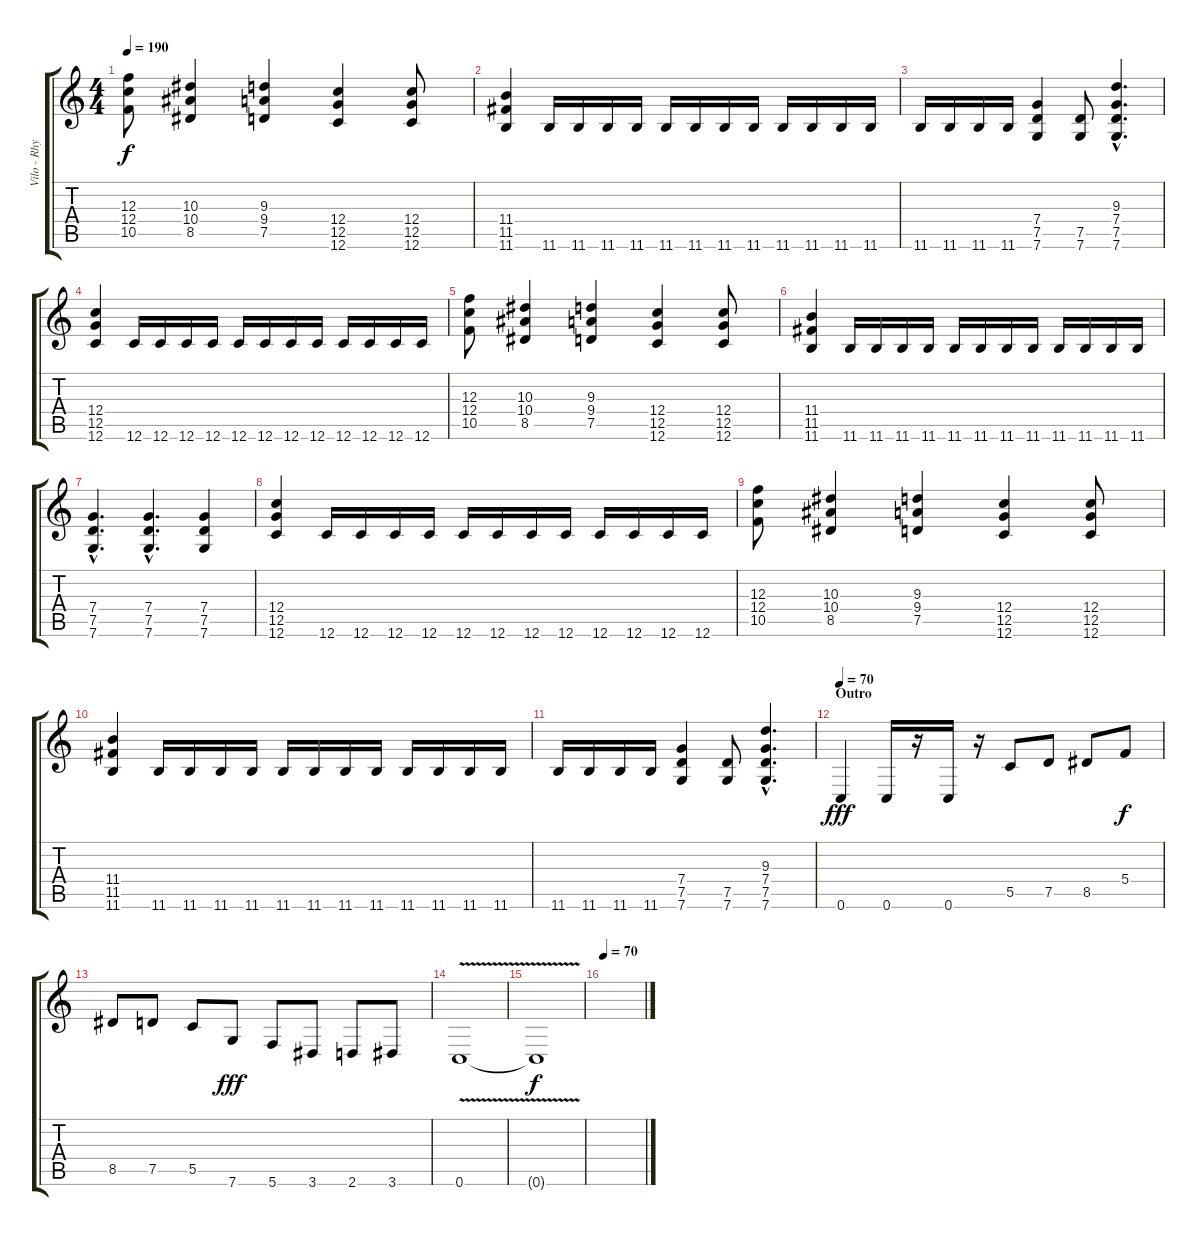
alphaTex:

\track ("Vilo - Rhythm" "Vilo - Rhy") {instrument distortionguitar}
\staff {score tabs}
\tuning (D4 A3 F3 C3 G2 C2) {hide}
\ts (4 4)
\tempo 190
\clef g2
\ks c
(12.3 12.4 10.5).8{dy f instrument overdrivenguitar} (10.3 10.4 8.5).4 (9.3 9.4 7.5).4 (12.4 12.5 12.6).4 (12.4 12.5 12.6).8 |
(11.4 11.5 11.6).4 11.6.16{instrument distortionguitar} 11.6.16 11.6.16 11.6.16 11.6.16 11.6.16 11.6.16 11.6.16 11.6.16 11.6.16 11.6.16 11.6.16 |
11.6.16 11.6.16 11.6.16 11.6.16 (7.4 7.5 7.6).4 (7.5 7.6).8 (9.3{hac} 7.4{hac} 7.5{hac} 7.6{hac}).4{d} |
(12.4 12.5 12.6).4{volume 13 instrument overdrivenguitar} 12.6.16{instrument distortionguitar} 12.6.16 12.6.16 12.6.16 12.6.16 12.6.16 12.6.16 12.6.16 12.6.16 12.6.16 12.6.16 12.6.16 |
(12.3 12.4 10.5).8{instrument overdrivenguitar} (10.3 10.4 8.5).4 (9.3 9.4 7.5).4 (12.4 12.5 12.6).4 (12.4 12.5 12.6).8 |
(11.4 11.5 11.6).4 11.6.16{instrument distortionguitar} 11.6.16 11.6.16 11.6.16 11.6.16 11.6.16 11.6.16 11.6.16 11.6.16 11.6.16 11.6.16 11.6.16 |
(7.4{hac} 7.5{hac} 7.6{hac}).4{d instrument overdrivenguitar} (7.4{hac} 7.5{hac} 7.6{hac}).4{d} (7.4 7.5 7.6).4 |
(12.4 12.5 12.6).4 12.6.16{instrument distortionguitar} 12.6.16 12.6.16 12.6.16 12.6.16 12.6.16 12.6.16 12.6.16 12.6.16 12.6.16 12.6.16 12.6.16 |
(12.3 12.4 10.5).8{instrument overdrivenguitar} (10.3 10.4 8.5).4 (9.3 9.4 7.5).4 (12.4 12.5 12.6).4 (12.4 12.5 12.6).8 |
(11.4 11.5 11.6).4 11.6.16{instrument distortionguitar} 11.6.16 11.6.16 11.6.16 11.6.16 11.6.16 11.6.16 11.6.16 11.6.16 11.6.16 11.6.16 11.6.16 |
11.6.16 11.6.16 11.6.16 11.6.16 (7.4 7.5 7.6).4 (7.5 7.6).8 (9.3{hac} 7.4{hac} 7.5{hac} 7.6{hac}).4{d} |
\section ("" "Outro")
\tempo 70
0.6.4{dy fff volume 16 instrument acousticguitarsteel} 0.6.16 r.16 0.6.16 r.16 5.5.8 7.5.8 8.5.8 5.4.8{dy f} |
8.5.8 7.5.8 5.5.8 7.6.8{dy fff} 5.6.8 3.6.8 2.6.8 3.6.8 |
0.6{v}.1 |
0.6{t}.1{dy f} |
\tempo 70
